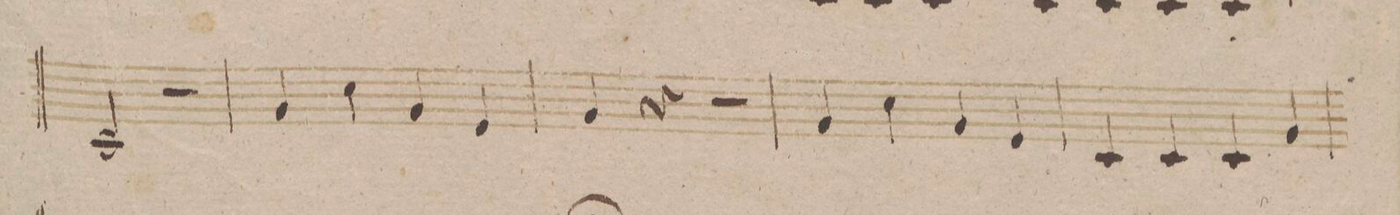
**kern	**dynam
*I"Corno 2do in F.	*
*clefG2	*
*k[b-]	*
*met(c|)	*
*M2/2	*
2F/	.
2r	.
=64	=64
4c/	.
4f\	.
4c/	.
4A/	.
=65	=65
4c/	.
4r	.
2r	.
=66	=66
4c/	.
4f\	.
4c/	.
4A/	.
=67	=67
4F/	.
4F/	.
4F/	.
4c/	.
=68	=68
*-	*-
